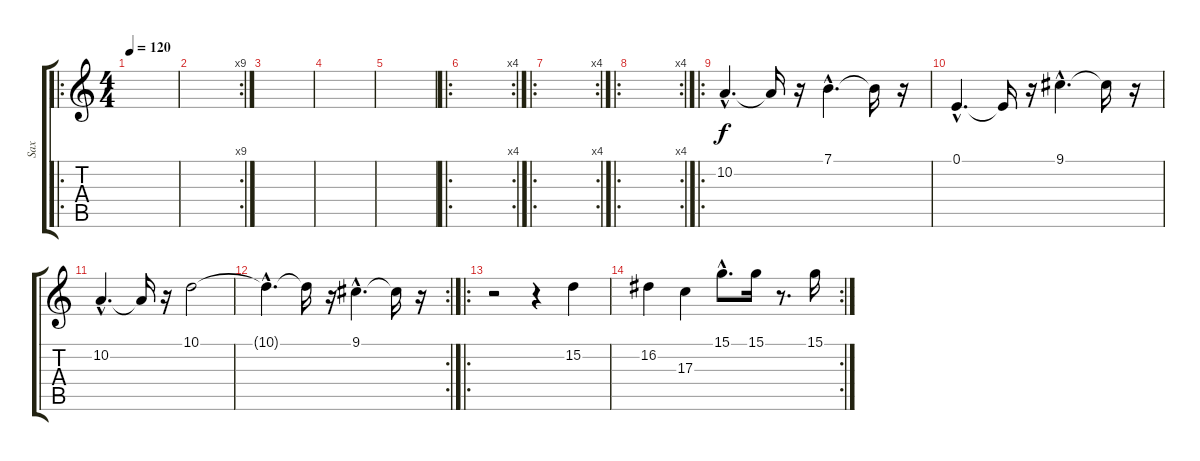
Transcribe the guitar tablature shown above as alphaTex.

\track ("Sax" "Sax") {instrument altosax}
\staff {score tabs}
\tuning (E4 B3 G3 D3 A2 E2) {hide}
\ro
\ts (4 4)
\tempo 120
\clef g2
\ks c
|
\rc 9
|
|
|
|
\ro
\rc 4
|
\ro
\rc 4
|
\ro
\rc 4
|
\ro
10.2{hac}.4{d} 10.2{t}.16 r.16 7.1{hac}.4{d} 7.1{t}.16 r.16 |
0.1{hac}.4{d} 0.1{t}.16 r.16 9.1{hac}.4{d} 9.1{t}.16 r.16 |
10.2{hac}.4{d} 10.2{t}.16 r.16 10.1.2 |
\rc 2
10.1{hac t}.4{d} 10.1{t}.16 r.16 9.1{hac}.4{d} 9.1{t}.16 r.16 |
\ro
r.2 r.4 15.2.4 |
\rc 2
16.2.4 17.3.4 15.1{hac}.8{d} 15.1.16 r.8{d} 15.1.16
